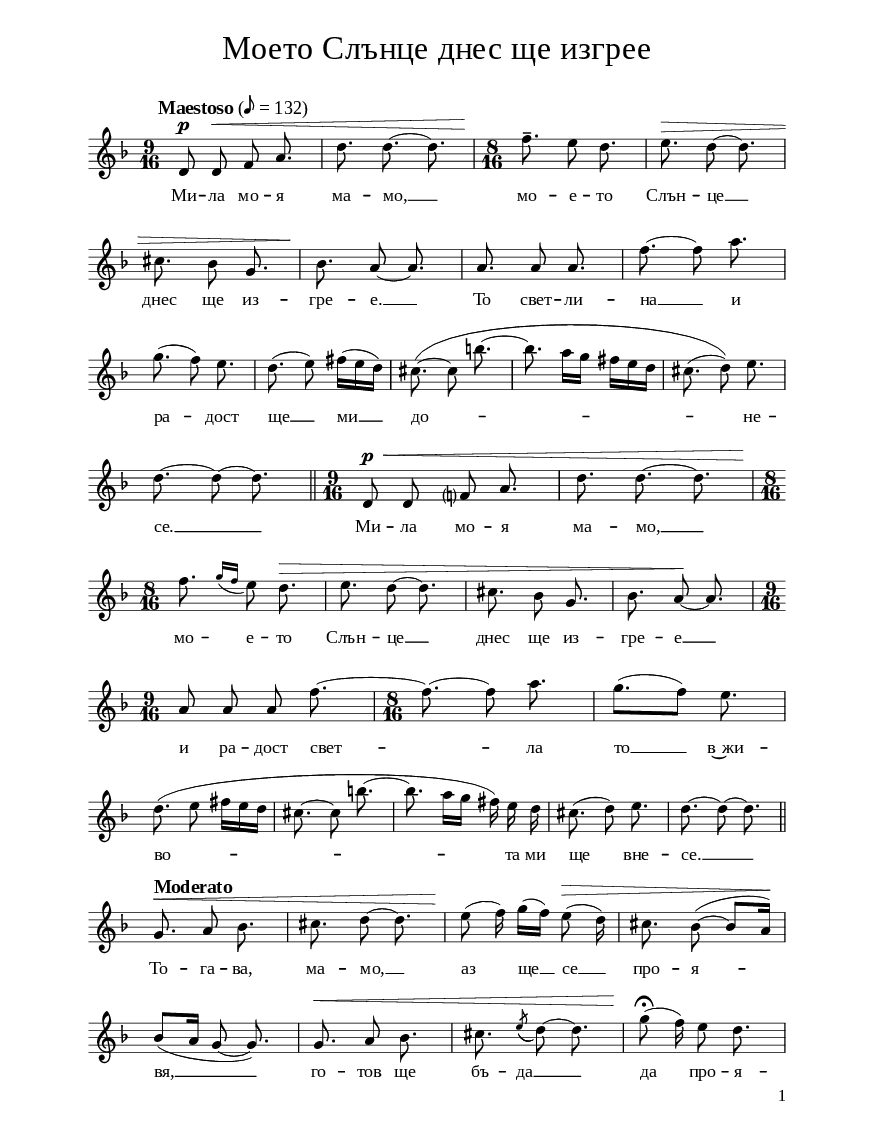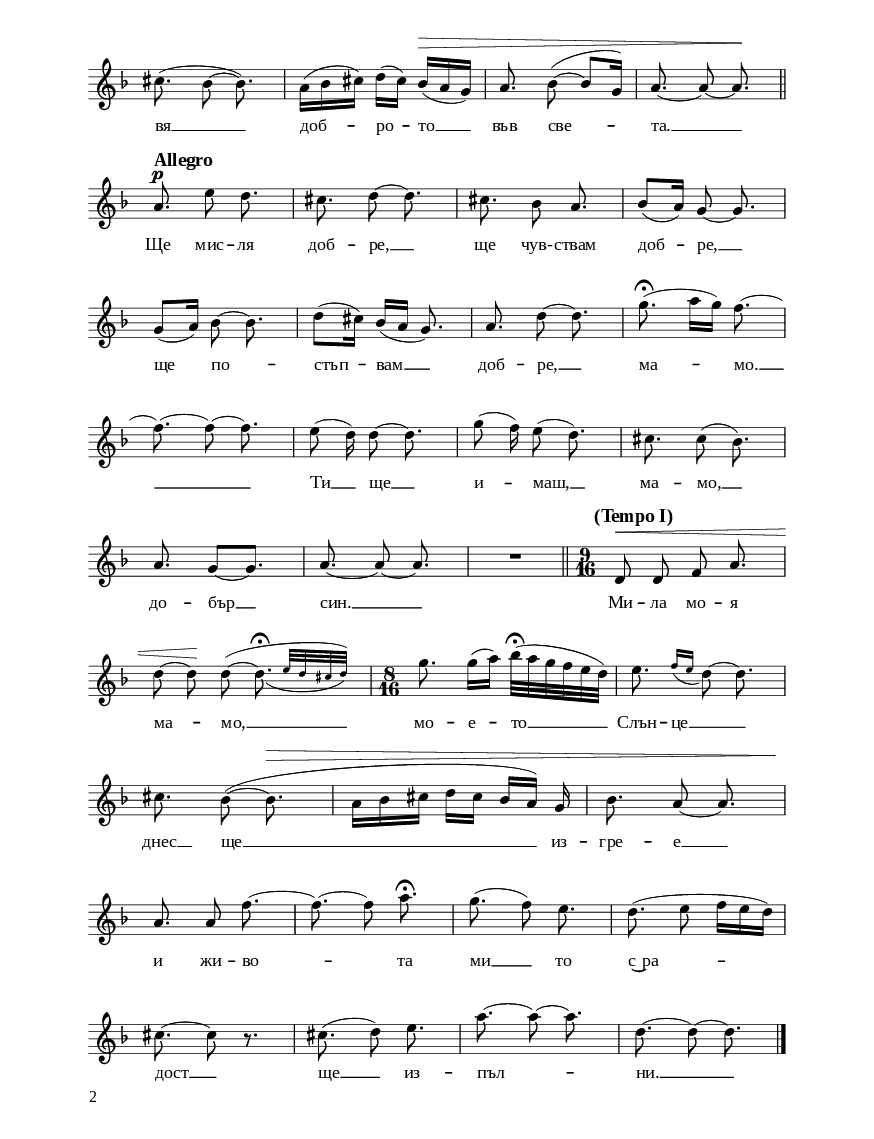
\version "2.24.3"

% include paper part and global functions
\include "include/globals.ily"

\bookpart {
  \label #'ref212
  \tocItem \markup "Моето Слънце днес ще изгрее"
  \paper {
    print-all-headers = ##t
    print-page-number = ##t
    print-first-page-number = ##t

    % put page numbers on the bottom
    oddHeaderMarkup = \markup ""
    evenHeaderMarkup = \markup ""
    oddFooterMarkup = \markup
    \fill-line {
      ""
      \if \should-print-page-number \fromproperty #'page:page-number-string
    }
    evenFooterMarkup = \markup
    \fill-line {
      \if \should-print-page-number \fromproperty #'page:page-number-string
      ""
    }

    left-margin = 1.5\cm
    right-margin = 1.5\cm
    top-margin = 1.6\cm
    bottom-margin = 1.2\cm
    ragged-bottom = ##t % do not spread the staves to fill the whole vertical space

    % change distance between staves
    system-system-spacing =
    #'((basic-distance . 11.5)
       (minimum-distance . 6)
       (padding . 1)
       (stretchability . 12))
  }
  \score {
    \include "include/score-layout.ily"

    \new Voice \absolute {
      \clef treble
      \key d \minor
      \time 9/16
      \tempoFunc "Maestoso" 8 "132"
      \autoBeamOff

      d'8 ^\p  d'8 ^\<  f'8  a'8. | % 2
      d''8.  d''8. ~  d''8.
      | % 3
      \time 8/16  | % 3
      f''8. -- ^\!  e''8  d''8. | % 4
      e''8. ^\>  d''8 ~  d''8. \break | % 5
      cis''8.  bes'8  g'8. | % 6
      bes'8. ^\!  a'8 ~   a'8. | % 7
      a'8.  a'8  a'8. | % 8
      f''8. ~   f''8  a''8. \break | % 9
      g''8. (   f''8 ) e''8. |
      d''8. (   e''8 )   fis''16 ( [
      e''16  d''16 ) ] | % 11
      \shape #'((0 . 0.5) (0 . 1) (0 . 0) (0 . 0.5)) Slur
      cis''8. \=1( ~   cis''8  b''8. ~  | % 12
      b''8.  a''16 [  g''16 ]  fis''16
      [  e''16  d''16 ]  | % 13
      cis''8. (   d''8 ) \=1)   e''8. | \break % 14
      d''8. ~   d''8 ~  d''8. \bar "||"
      \time 9/16  | % 15
      d'8 ^\p ^\<  d'8  f'?8  a'8. | % 16
      d''8.  d''8. ~  d''8.
      \break | % 17
      \time 8/16  | % 17
      f''8. ^\! \acciaccatura {  g''16 [  f''16 ] }
      e''8 d''8. ^\> | % 18
      e''8.  d''8 ~   d''8.  | % 19
      cis''8.  bes'8  g'8. |
      bes'8.  a'8 ~  ^\!  a'8.  \break | % 21
      \time 9/16  | % 21
      a'8  a'8  a'8   f''8. ~  | % 22
      \time 8/16  | % 22
      f''8. ~   f''8   a''8. | % 23
      g''8. ( [  f''8 ) ]  e''8. \break | % 24
      \shape #'((0 . -2) (0 . 0) (0 . 0.5) (0 . -2)) Slur
      d''8.  \=1( e''8   fis''16 [
      e''16  d''16 ] | % 25
      cis''8. ~   cis''8  b''8. ~  | % 26
      b''8.  a''16   [g''16 ] fis''16 \=1)
      e''16  d''16 | % 27
      cis''8. (   d''8 )  e''8.  | % 28
      d''8. ~   d''8 ~  d''8.  \bar "||"
      \break | % 29
      \tempo "Moderato" g'8.^\<  a'8
      bes'8. |
      cis''8.  d''8 ~   d''8.  | % 31
      e''8 (  ^\!  f''16 )   g''16 (
      [f''16] )  e''8 ( ^\>  d''16 )  | % 32
      cis''8.   bes'8 ( ~   bes'8 [  a'16
      ) ] ^\! \break | % 33
      bes'8 (    [a'16]   g'8 ~  g'8. )  | % 34
      g'8. ^\<  a'8  bes'8. | % 35
      cis''8. \acciaccatura {  e''8 ( }  d''8 )
      ~  d''8. | % 36
      g''8 ( ^\fermata  _\!  f''16 )   e''8
      d''8.  | % 37
      cis''8. (   bes'8 ~  bes'8. )  | % 38
      a'16 ( [  bes'16  cis''16 ) ]
      d''16 ( [  cis''16 ) ]  bes'16 ( [ ^\>  a'16
      g'16 ) ] | % 39
      a'8.  bes'8 ( ~  bes'8 [  g'16 ) ] |

      a'8. ~   a'8 ~  a'8.  ^\! \bar "||"
      \break | % 41

      \tempo "Allegro" a'8. ^\p  e''8
      d''8. | % 42
      cis''8.  d''8 ~   d''8.  | % 43
      cis''8.  bes'8  a'8. | % 44
      bes'8 ( [  a'16 )  ] g'8 ~  g'8.  \break
      | % 45
      g'8 ( [  a'16 )  ] bes'8 ~  bes'8.  | % 46
      d''8 ( [  cis''16 ) ]  bes'16 ( [
      a'16 ] g'8. )  | % 47
      a'8.  d''8 ~   d''8.
      | % 48
      g''8. ( ^\fermata  a''16 [  g''16 )
      ] f''8. ~ \break | % 49
      f''8. ~   f''8 ~  f''8.  |
      e''8 (   d''16 )  d''8 ~  d''8.
      | % 51
      g''8 (  f''16 )  e''8 (  d''8.
      )  | % 52
      cis''8.   cis''8 (  bes'8. )  \break | % 53
      a'8.  g'8 ~ [  g'8. ] | % 54
      a'8. ~   a'8 ~  a'8.  | % 55
      R2 \bar "||"
      \time 9/16  | % 56
      \tempo "(Tempo I)"
      d'8 ^\<  d'8  f'8  a'8. \break | % 57
      d''8 ~ d''8  ^\!  d''8 ~ (  \once \override PhrasingSlur.direction = #down \afterGrace d''8. \fermata   \( { e''32  [d'' cis'' d''\))]}
      | % 58
      \time 8/16  | % 58
      g''8.  g''16 ( [  a''16 ) ]
      bes''32 ( ^\fermata [  a''32  g''32  f''32
      e''32  d''32 ) ] | % 59
      e''8. \acciaccatura {  f''16 [  e''16 ] }
      d''8 ~  d''8. \break |
      cis''8.  
      \shape #'((0 . -0.5) (0 . 1) (0 . 1) (0 . 0)) Slur
      bes'8 ( ~ bes'8.  ^\> | % 61
      a'16 [  bes'16  cis''16 ]  d''16
      [  cis''16 ]  bes'16 [  a'16 )  ] g'16
      | % 62
      bes'8.  a'8 ~   a'8. \break | % 63
      a'8. ^\!  a'8  f''8. ~ | % 64
      f''8. ~   f''8  a''8. ^\fermata  | % 65
      g''8. (   f''8 )   e''8. | % 66
      d''8. (   e''8   f''16 [  e''16
      d''16 ) ] \break | % 67
      cis''8. ~   cis''8  r8. | % 68
      cis''8. (   d''8 )   e''8. | % 69
      a''8. ~  a''8 ~  a''8. |

      d''8. ~  d''8 ~  d''8.  \bar "|."
    }

    \addlyrics {
      Ми -- ла мо -- я ма -- мо, __
      мо -- е -- то Слън -- це __ днес
      ще из -- гре -- е. __  То свет --
      ли -- на __  и ра -- дост ще __
      ми __ до  -- не -- се. __
      Ми -- ла мо -- я ма -- мо, __
      мо --  "       е" -- то Слън -- це __
      днес ще из -- гре -- е  __ и
      ра -- дост свет --  ла то __
      в~жи -- во  --
      та ми ще
      вне -- се. __   То -- га -- ва, ма
      -- мо, __ аз  ще  __ се __  про
      -- я --  вя,  __  го --
      тов ще бъ -- да __ да  про
      -- я -- вя  __ доб --  ро
      -- то  __  във све --
      та. __ Ще мис -- ля доб --
      ре, __  ще "чув-" -- ствам доб --
      ре, __  ще  по -- стъп --
      вам __   доб -- ре, __  ма --
      мо.  __   Ти __  ще __
      и -- маш, __  ма -- мо, __  до --
      бър __  син. __   Ми -- ла мо --
      я ма  --  мо, __ мо -- е -- то __
      Слън --  це __
      днес __ ще  __
      из -- гре -- е __  и жи
      -- во --  та ми __  то с~ра
      --    дост __  ще __  из
      -- пъл --  ни. __
    }

    \header {
      title = \titleFunc "Моето Слънце днес ще изгрее" "Moeto Slănce dnes šte izgree"
    }

    \midi{}

  }


} % bookpart

% Più mosso
%
